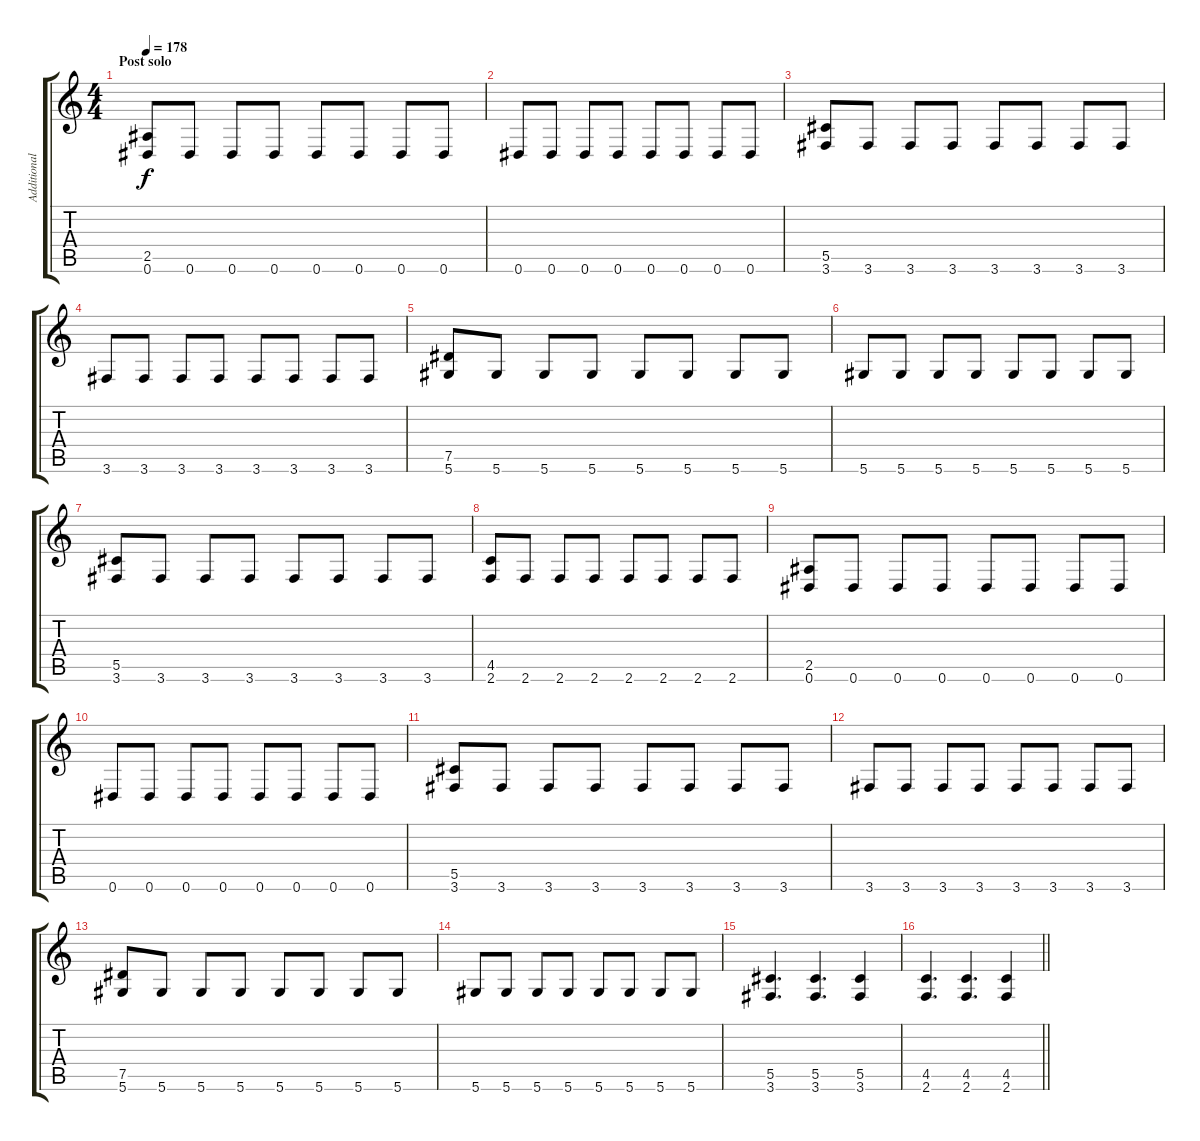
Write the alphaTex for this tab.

\track ("Additional Guitar" "Additional") {instrument distortionguitar}
\staff {score tabs}
\tuning (Eb4 Bb3 Gb3 Db3 Ab2 Eb2) {hide}
\ts (4 4)
\section ("" "Post solo")
\tempo 178
\clef g2
\ks c
(2.5 0.6).8{dy f} 0.6.8 0.6.8 0.6.8 0.6.8 0.6.8 0.6.8 0.6.8 |
0.6.8 0.6.8 0.6.8 0.6.8 0.6.8 0.6.8 0.6.8 0.6.8 |
(5.5 3.6).8 3.6.8 3.6.8 3.6.8 3.6.8 3.6.8 3.6.8 3.6.8 |
3.6.8 3.6.8 3.6.8 3.6.8 3.6.8 3.6.8 3.6.8 3.6.8 |
(7.5 5.6).8 5.6.8 5.6.8 5.6.8 5.6.8 5.6.8 5.6.8 5.6.8 |
5.6.8 5.6.8 5.6.8 5.6.8 5.6.8 5.6.8 5.6.8 5.6.8 |
(5.5 3.6).8 3.6.8 3.6.8 3.6.8 3.6.8 3.6.8 3.6.8 3.6.8 |
(4.5 2.6).8 2.6.8 2.6.8 2.6.8 2.6.8 2.6.8 2.6.8 2.6.8 |
(2.5 0.6).8 0.6.8 0.6.8 0.6.8 0.6.8 0.6.8 0.6.8 0.6.8 |
0.6.8 0.6.8 0.6.8 0.6.8 0.6.8 0.6.8 0.6.8 0.6.8 |
(5.5 3.6).8 3.6.8 3.6.8 3.6.8 3.6.8 3.6.8 3.6.8 3.6.8 |
3.6.8 3.6.8 3.6.8 3.6.8 3.6.8 3.6.8 3.6.8 3.6.8 |
(7.5 5.6).8 5.6.8 5.6.8 5.6.8 5.6.8 5.6.8 5.6.8 5.6.8 |
5.6.8 5.6.8 5.6.8 5.6.8 5.6.8 5.6.8 5.6.8 5.6.8 |
(5.5 3.6).4{d} (5.5 3.6).4{d} (5.5 3.6).4 |
\barLineRight lightlight
(4.5 2.6).4{d} (4.5 2.6).4{d} (4.5 2.6).4
